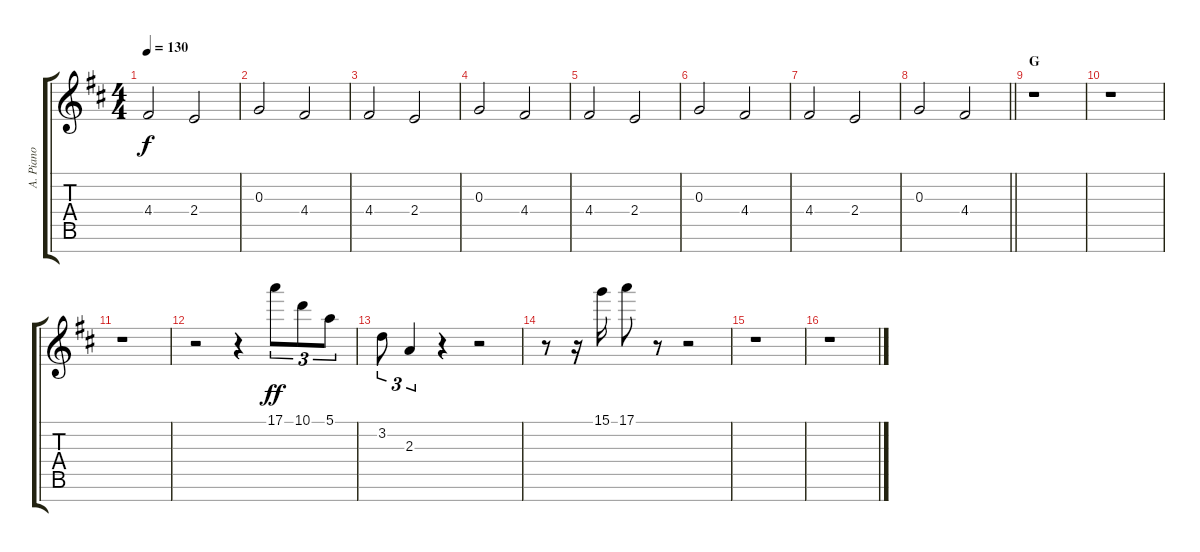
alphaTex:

\track ("A. Piano" "A. Piano") {instrument acousticgrandpiano}
\staff {score tabs}
\tuning (E5 B4 G4 D4 A3 E3 B2) {hide}
\ts (4 4)
\tempo 130
\clef g2
\ks d
4.4.2{dy f} 2.4.2 |
0.3.2 4.4.2 |
4.4.2 2.4.2 |
0.3.2 4.4.2 |
4.4.2 2.4.2 |
0.3.2 4.4.2 |
4.4.2 2.4.2 |
\barLineRight lightlight
0.3.2 4.4.2 |
\section ("" "G")
r.1 |
r.1 |
r.1 |
r.2 r.4 17.1.8{tu (3 2) dy ff} 10.1.8{tu (3 2)} 5.1.8{tu (3 2)} |
3.2.8{tu (3 2)} 2.3.4{tu (3 2)} r.4 r.2 |
r.8 r.16 15.1.16 17.1.8 r.8 r.2 |
r.1 |
r.1
